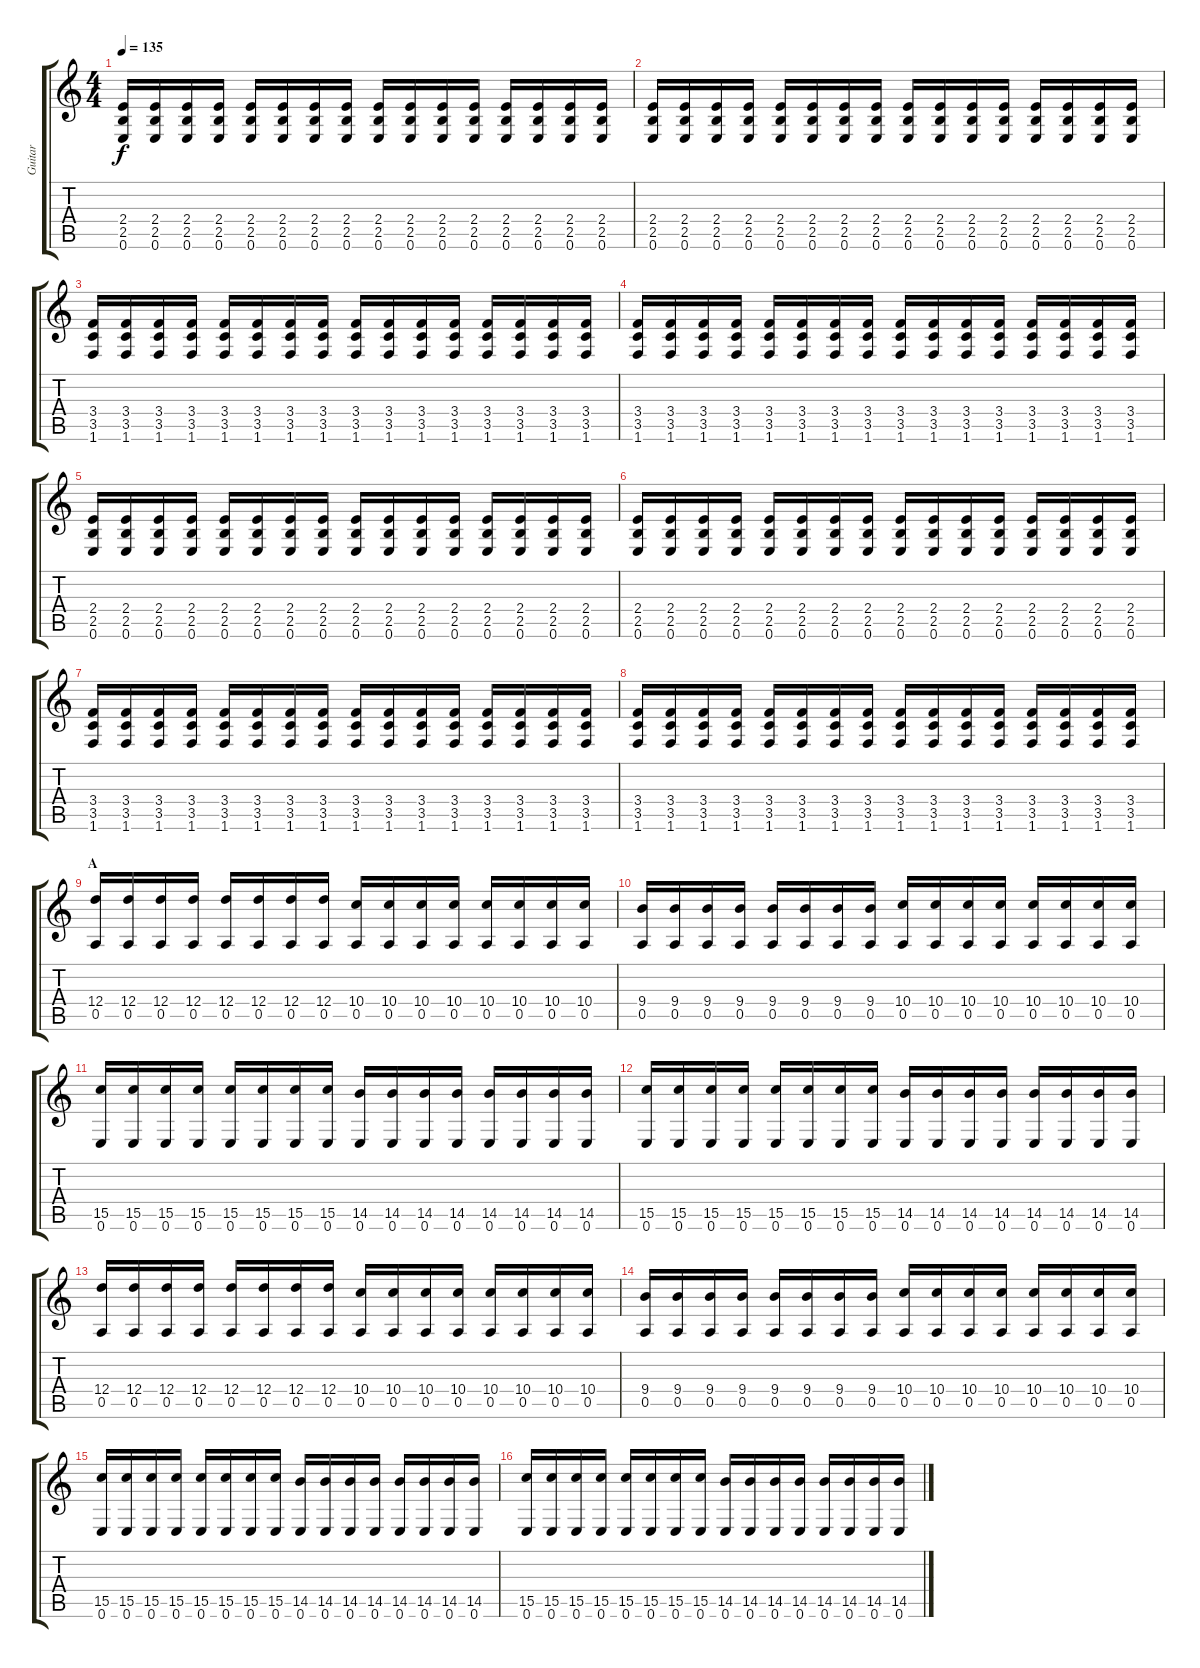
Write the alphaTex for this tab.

\track ("Guitar" "Guitar") {instrument distortionguitar}
\staff {score tabs}
\tuning (E4 B3 G3 D3 A2 E2) {hide}
\ts (4 4)
\tempo 135
\clef g2
\ks c
(2.4 2.5 0.6).16{dy f} (2.4 2.5 0.6).16 (2.4 2.5 0.6).16 (2.4 2.5 0.6).16 (2.4 2.5 0.6).16 (2.4 2.5 0.6).16 (2.4 2.5 0.6).16 (2.4 2.5 0.6).16 (2.4 2.5 0.6).16 (2.4 2.5 0.6).16 (2.4 2.5 0.6).16 (2.4 2.5 0.6).16 (2.4 2.5 0.6).16 (2.4 2.5 0.6).16 (2.4 2.5 0.6).16 (2.4 2.5 0.6).16 |
(2.4 2.5 0.6).16 (2.4 2.5 0.6).16 (2.4 2.5 0.6).16 (2.4 2.5 0.6).16 (2.4 2.5 0.6).16 (2.4 2.5 0.6).16 (2.4 2.5 0.6).16 (2.4 2.5 0.6).16 (2.4 2.5 0.6).16 (2.4 2.5 0.6).16 (2.4 2.5 0.6).16 (2.4 2.5 0.6).16 (2.4 2.5 0.6).16 (2.4 2.5 0.6).16 (2.4 2.5 0.6).16 (2.4 2.5 0.6).16 |
(3.4 3.5 1.6).16 (3.4 3.5 1.6).16 (3.4 3.5 1.6).16 (3.4 3.5 1.6).16 (3.4 3.5 1.6).16 (3.4 3.5 1.6).16 (3.4 3.5 1.6).16 (3.4 3.5 1.6).16 (3.4 3.5 1.6).16 (3.4 3.5 1.6).16 (3.4 3.5 1.6).16 (3.4 3.5 1.6).16 (3.4 3.5 1.6).16 (3.4 3.5 1.6).16 (3.4 3.5 1.6).16 (3.4 3.5 1.6).16 |
(3.4 3.5 1.6).16 (3.4 3.5 1.6).16 (3.4 3.5 1.6).16 (3.4 3.5 1.6).16 (3.4 3.5 1.6).16 (3.4 3.5 1.6).16 (3.4 3.5 1.6).16 (3.4 3.5 1.6).16 (3.4 3.5 1.6).16 (3.4 3.5 1.6).16 (3.4 3.5 1.6).16 (3.4 3.5 1.6).16 (3.4 3.5 1.6).16 (3.4 3.5 1.6).16 (3.4 3.5 1.6).16 (3.4 3.5 1.6).16 |
(2.4 2.5 0.6).16 (2.4 2.5 0.6).16 (2.4 2.5 0.6).16 (2.4 2.5 0.6).16 (2.4 2.5 0.6).16 (2.4 2.5 0.6).16 (2.4 2.5 0.6).16 (2.4 2.5 0.6).16 (2.4 2.5 0.6).16 (2.4 2.5 0.6).16 (2.4 2.5 0.6).16 (2.4 2.5 0.6).16 (2.4 2.5 0.6).16 (2.4 2.5 0.6).16 (2.4 2.5 0.6).16 (2.4 2.5 0.6).16 |
(2.4 2.5 0.6).16 (2.4 2.5 0.6).16 (2.4 2.5 0.6).16 (2.4 2.5 0.6).16 (2.4 2.5 0.6).16 (2.4 2.5 0.6).16 (2.4 2.5 0.6).16 (2.4 2.5 0.6).16 (2.4 2.5 0.6).16 (2.4 2.5 0.6).16 (2.4 2.5 0.6).16 (2.4 2.5 0.6).16 (2.4 2.5 0.6).16 (2.4 2.5 0.6).16 (2.4 2.5 0.6).16 (2.4 2.5 0.6).16 |
(3.4 3.5 1.6).16 (3.4 3.5 1.6).16 (3.4 3.5 1.6).16 (3.4 3.5 1.6).16 (3.4 3.5 1.6).16 (3.4 3.5 1.6).16 (3.4 3.5 1.6).16 (3.4 3.5 1.6).16 (3.4 3.5 1.6).16 (3.4 3.5 1.6).16 (3.4 3.5 1.6).16 (3.4 3.5 1.6).16 (3.4 3.5 1.6).16 (3.4 3.5 1.6).16 (3.4 3.5 1.6).16 (3.4 3.5 1.6).16 |
(3.4 3.5 1.6).16 (3.4 3.5 1.6).16 (3.4 3.5 1.6).16 (3.4 3.5 1.6).16 (3.4 3.5 1.6).16 (3.4 3.5 1.6).16 (3.4 3.5 1.6).16 (3.4 3.5 1.6).16 (3.4 3.5 1.6).16 (3.4 3.5 1.6).16 (3.4 3.5 1.6).16 (3.4 3.5 1.6).16 (3.4 3.5 1.6).16 (3.4 3.5 1.6).16 (3.4 3.5 1.6).16 (3.4 3.5 1.6).16 |
\section ("" "A")
(12.4 0.5).16 (12.4 0.5).16 (12.4 0.5).16 (12.4 0.5).16 (12.4 0.5).16 (12.4 0.5).16 (12.4 0.5).16 (12.4 0.5).16 (10.4 0.5).16 (10.4 0.5).16 (10.4 0.5).16 (10.4 0.5).16 (10.4 0.5).16 (10.4 0.5).16 (10.4 0.5).16 (10.4 0.5).16 |
(9.4 0.5).16 (9.4 0.5).16 (9.4 0.5).16 (9.4 0.5).16 (9.4 0.5).16 (9.4 0.5).16 (9.4 0.5).16 (9.4 0.5).16 (10.4 0.5).16 (10.4 0.5).16 (10.4 0.5).16 (10.4 0.5).16 (10.4 0.5).16 (10.4 0.5).16 (10.4 0.5).16 (10.4 0.5).16 |
(15.5 0.6).16 (15.5 0.6).16 (15.5 0.6).16 (15.5 0.6).16 (15.5 0.6).16 (15.5 0.6).16 (15.5 0.6).16 (15.5 0.6).16 (14.5 0.6).16 (14.5 0.6).16 (14.5 0.6).16 (14.5 0.6).16 (14.5 0.6).16 (14.5 0.6).16 (14.5 0.6).16 (14.5 0.6).16 |
(15.5 0.6).16 (15.5 0.6).16 (15.5 0.6).16 (15.5 0.6).16 (15.5 0.6).16 (15.5 0.6).16 (15.5 0.6).16 (15.5 0.6).16 (14.5 0.6).16 (14.5 0.6).16 (14.5 0.6).16 (14.5 0.6).16 (14.5 0.6).16 (14.5 0.6).16 (14.5 0.6).16 (14.5 0.6).16 |
(12.4 0.5).16 (12.4 0.5).16 (12.4 0.5).16 (12.4 0.5).16 (12.4 0.5).16 (12.4 0.5).16 (12.4 0.5).16 (12.4 0.5).16 (10.4 0.5).16 (10.4 0.5).16 (10.4 0.5).16 (10.4 0.5).16 (10.4 0.5).16 (10.4 0.5).16 (10.4 0.5).16 (10.4 0.5).16 |
(9.4 0.5).16 (9.4 0.5).16 (9.4 0.5).16 (9.4 0.5).16 (9.4 0.5).16 (9.4 0.5).16 (9.4 0.5).16 (9.4 0.5).16 (10.4 0.5).16 (10.4 0.5).16 (10.4 0.5).16 (10.4 0.5).16 (10.4 0.5).16 (10.4 0.5).16 (10.4 0.5).16 (10.4 0.5).16 |
(15.5 0.6).16 (15.5 0.6).16 (15.5 0.6).16 (15.5 0.6).16 (15.5 0.6).16 (15.5 0.6).16 (15.5 0.6).16 (15.5 0.6).16 (14.5 0.6).16 (14.5 0.6).16 (14.5 0.6).16 (14.5 0.6).16 (14.5 0.6).16 (14.5 0.6).16 (14.5 0.6).16 (14.5 0.6).16 |
(15.5 0.6).16 (15.5 0.6).16 (15.5 0.6).16 (15.5 0.6).16 (15.5 0.6).16 (15.5 0.6).16 (15.5 0.6).16 (15.5 0.6).16 (14.5 0.6).16 (14.5 0.6).16 (14.5 0.6).16 (14.5 0.6).16 (14.5 0.6).16 (14.5 0.6).16 (14.5 0.6).16 (14.5 0.6).16
